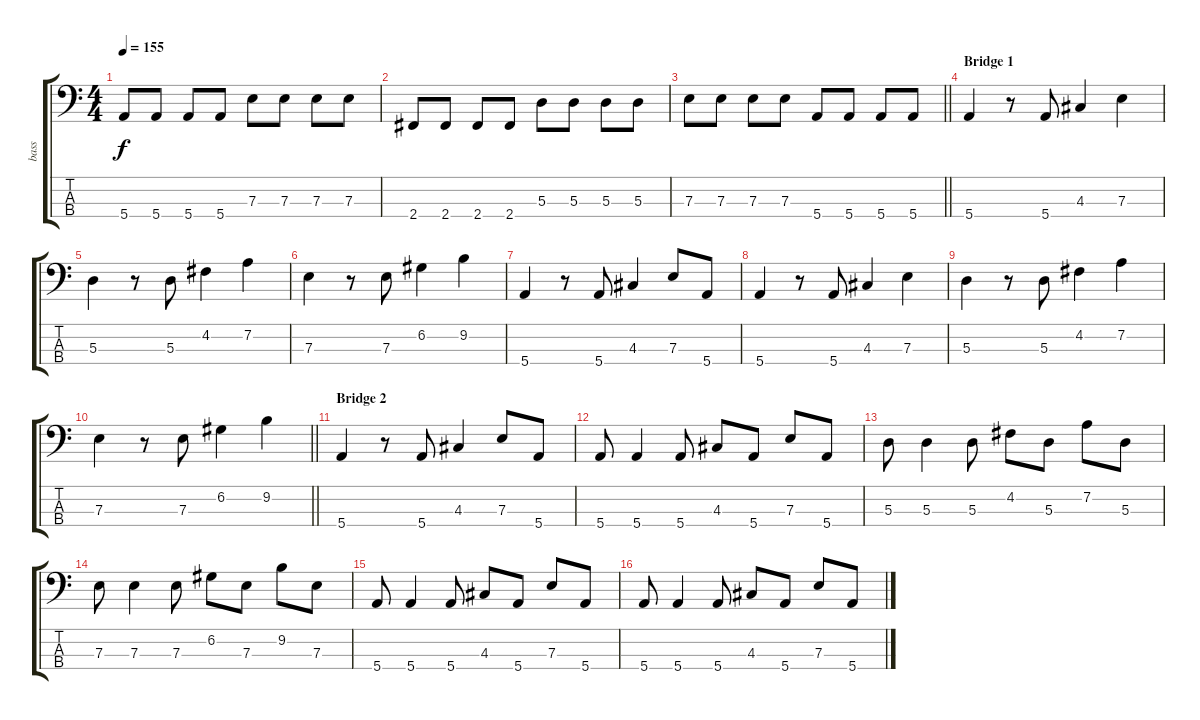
\track ("bass" "bass") {instrument electricbassfinger}
\staff {score tabs}
\tuning (G2 D2 A1 E1) {hide}
\ts (4 4)
\tempo 155
\clef f4
\ks c
5.4.8{dy f} 5.4.8 5.4.8 5.4.8 7.3.8 7.3.8 7.3.8 7.3.8 |
2.4.8 2.4.8 2.4.8 2.4.8 5.3.8 5.3.8 5.3.8 5.3.8 |
\barLineRight lightlight
7.3.8 7.3.8 7.3.8 7.3.8 5.4.8 5.4.8 5.4.8 5.4.8 |
\section ("" "Bridge 1")
5.4.4 r.8 5.4.8 4.3.4 7.3.4 |
5.3.4 r.8 5.3.8 4.2.4 7.2.4 |
7.3.4 r.8 7.3.8 6.2.4 9.2.4 |
5.4.4 r.8 5.4.8 4.3.4 7.3.8 5.4.8 |
5.4.4 r.8 5.4.8 4.3.4 7.3.4 |
5.3.4 r.8 5.3.8 4.2.4 7.2.4 |
\barLineRight lightlight
7.3.4 r.8 7.3.8 6.2.4 9.2.4 |
\section ("" "Bridge 2")
5.4.4 r.8 5.4.8 4.3.4 7.3.8 5.4.8 |
5.4.8 5.4.4 5.4.8 4.3.8 5.4.8 7.3.8 5.4.8 |
5.3.8 5.3.4 5.3.8 4.2.8 5.3.8 7.2.8 5.3.8 |
7.3.8 7.3.4 7.3.8 6.2.8 7.3.8 9.2.8 7.3.8 |
5.4.8 5.4.4 5.4.8 4.3.8 5.4.8 7.3.8 5.4.8 |
5.4.8 5.4.4 5.4.8 4.3.8 5.4.8 7.3.8 5.4.8
